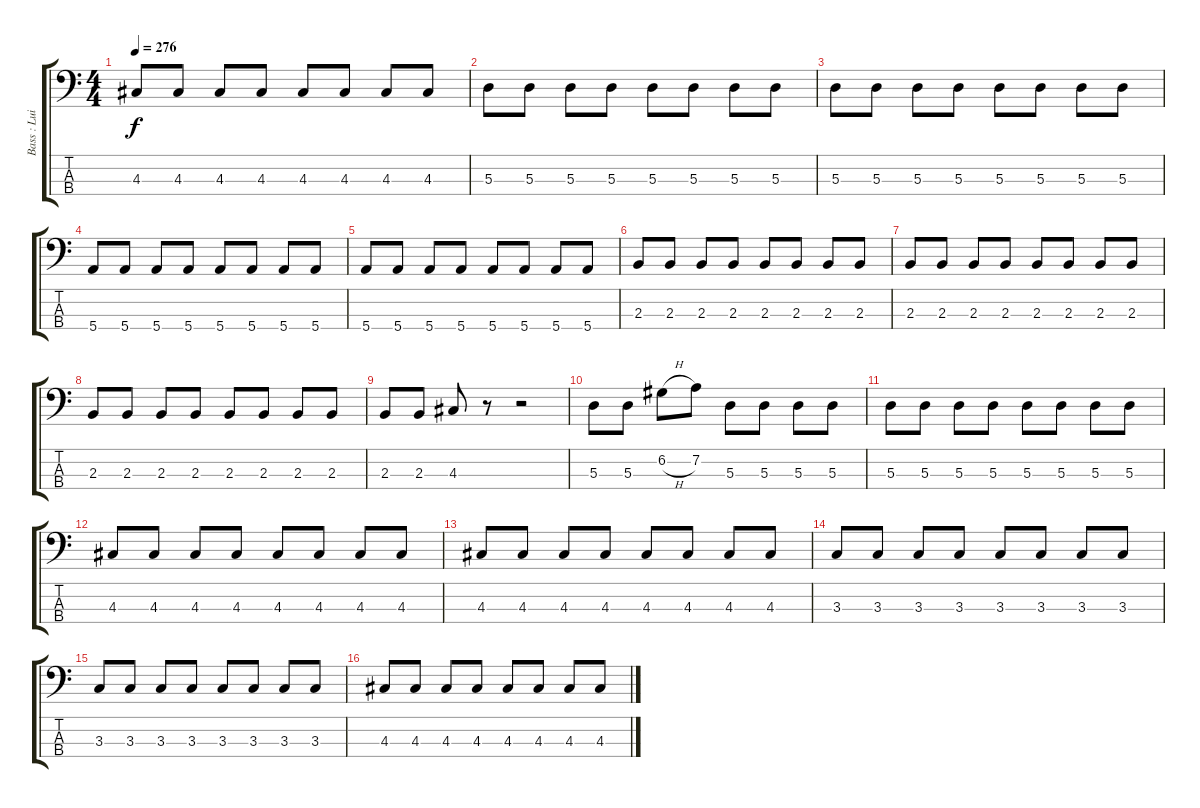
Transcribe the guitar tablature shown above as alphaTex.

\track ("Bass : Luis Mariutti" "Bass : Lui") {instrument slapbass1}
\staff {score tabs}
\tuning (G2 D2 A1 E1) {hide}
\ts (4 4)
\tempo 276
\clef f4
\ks c
4.3.8{dy f} 4.3.8 4.3.8 4.3.8 4.3.8 4.3.8 4.3.8 4.3.8 |
5.3.8 5.3.8 5.3.8 5.3.8 5.3.8 5.3.8 5.3.8 5.3.8 |
5.3.8 5.3.8 5.3.8 5.3.8 5.3.8 5.3.8 5.3.8 5.3.8 |
5.4.8 5.4.8 5.4.8 5.4.8 5.4.8 5.4.8 5.4.8 5.4.8 |
5.4.8 5.4.8 5.4.8 5.4.8 5.4.8 5.4.8 5.4.8 5.4.8 |
2.3.8 2.3.8 2.3.8 2.3.8 2.3.8 2.3.8 2.3.8 2.3.8 |
2.3.8 2.3.8 2.3.8 2.3.8 2.3.8 2.3.8 2.3.8 2.3.8 |
2.3.8 2.3.8 2.3.8 2.3.8 2.3.8 2.3.8 2.3.8 2.3.8 |
2.3.8 2.3.8 4.3.8 r.8 r.2 |
5.3.8 5.3.8 6.2{h}.8 7.2.8 5.3.8 5.3.8 5.3.8 5.3.8 |
5.3.8 5.3.8 5.3.8 5.3.8 5.3.8 5.3.8 5.3.8 5.3.8 |
4.3.8 4.3.8 4.3.8 4.3.8 4.3.8 4.3.8 4.3.8 4.3.8 |
4.3.8 4.3.8 4.3.8 4.3.8 4.3.8 4.3.8 4.3.8 4.3.8 |
3.3.8 3.3.8 3.3.8 3.3.8 3.3.8 3.3.8 3.3.8 3.3.8 |
3.3.8 3.3.8 3.3.8 3.3.8 3.3.8 3.3.8 3.3.8 3.3.8 |
4.3.8 4.3.8 4.3.8 4.3.8 4.3.8 4.3.8 4.3.8 4.3.8
